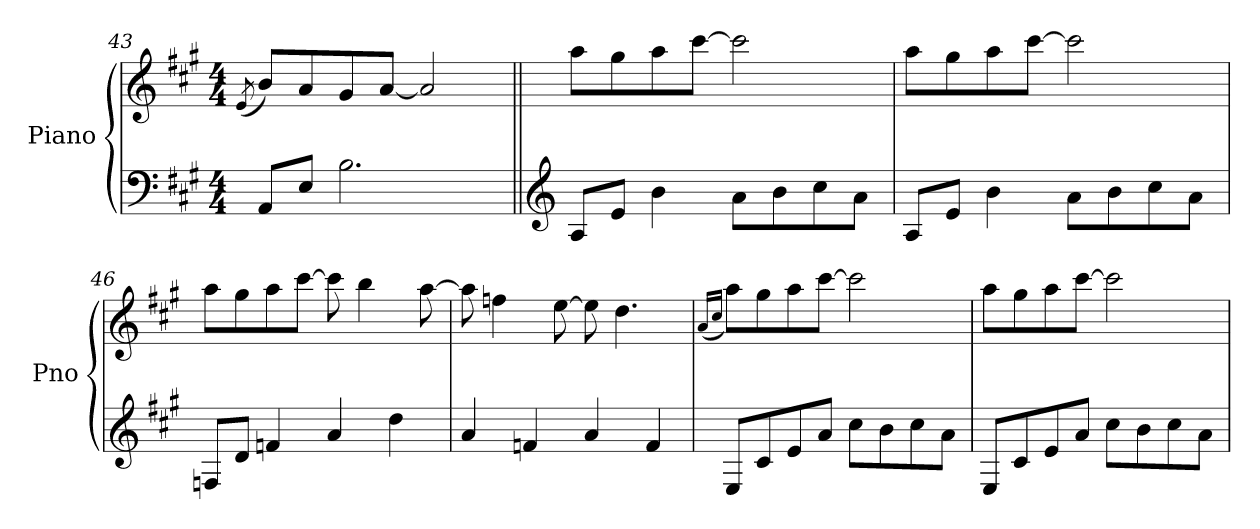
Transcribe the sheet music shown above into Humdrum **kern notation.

**kern	**kern
*part1	*part1
*staff2	*staff1
*I"Piano	*
*I'Pno	*
*clefF4	*clefG2
*k[f#c#g#]	*k[f#c#g#]
*M4/4	*M4/4
=43	=43
.	(8qe/
8AA/L	8b/L)
8E/J	8a/
2.B\	8g#/
.	[8a/J
.	2a/]
!!LO:LB:g=z
=44||	=44||
*clefG2	*
8A/L	8aa\L
8e/J	8gg#\
4b\	8aa\
.	[8ccc#\J
8a\L	2ccc#\]
8b\	.
8cc#\	.
8a\J	.
=45	=45
8A/L	8aa\L
8e/J	8gg#\
4b\	8aa\
.	[8ccc#\J
8a\L	2ccc#\]
8b\	.
8cc#\	.
8a\J	.
=46	=46
8Fn/L	8aa\L
8d/J	8gg#\
4fn/	8aa\
.	[8ccc#\J
4a/	8ccc#\]
.	4bb\
4dd\	.
.	[8aa\
!!LO:LB:g=z
=47	=47
4a/	8aa\]
.	4ffn\
4fn/	.
.	[8ee\
4a/	8ee\]
.	4.dd\
4f/	.
=48	=48
.	(16qa/LL
.	16qcc#/JJ
8E/L	8aa\L)
8c#/	8gg#\
8e/	8aa\
8a/J	[8ccc#\J
8cc#\L	2ccc#\]
8b\	.
8cc#\	.
8a\J	.
=49	=49
8E/L	8aa\L
8c#/	8gg#\
8e/	8aa\
8a/J	[8ccc#\J
8cc#\L	2ccc#\]
8b\	.
8cc#\	.
8a\J	.
=	=
*-	*-
